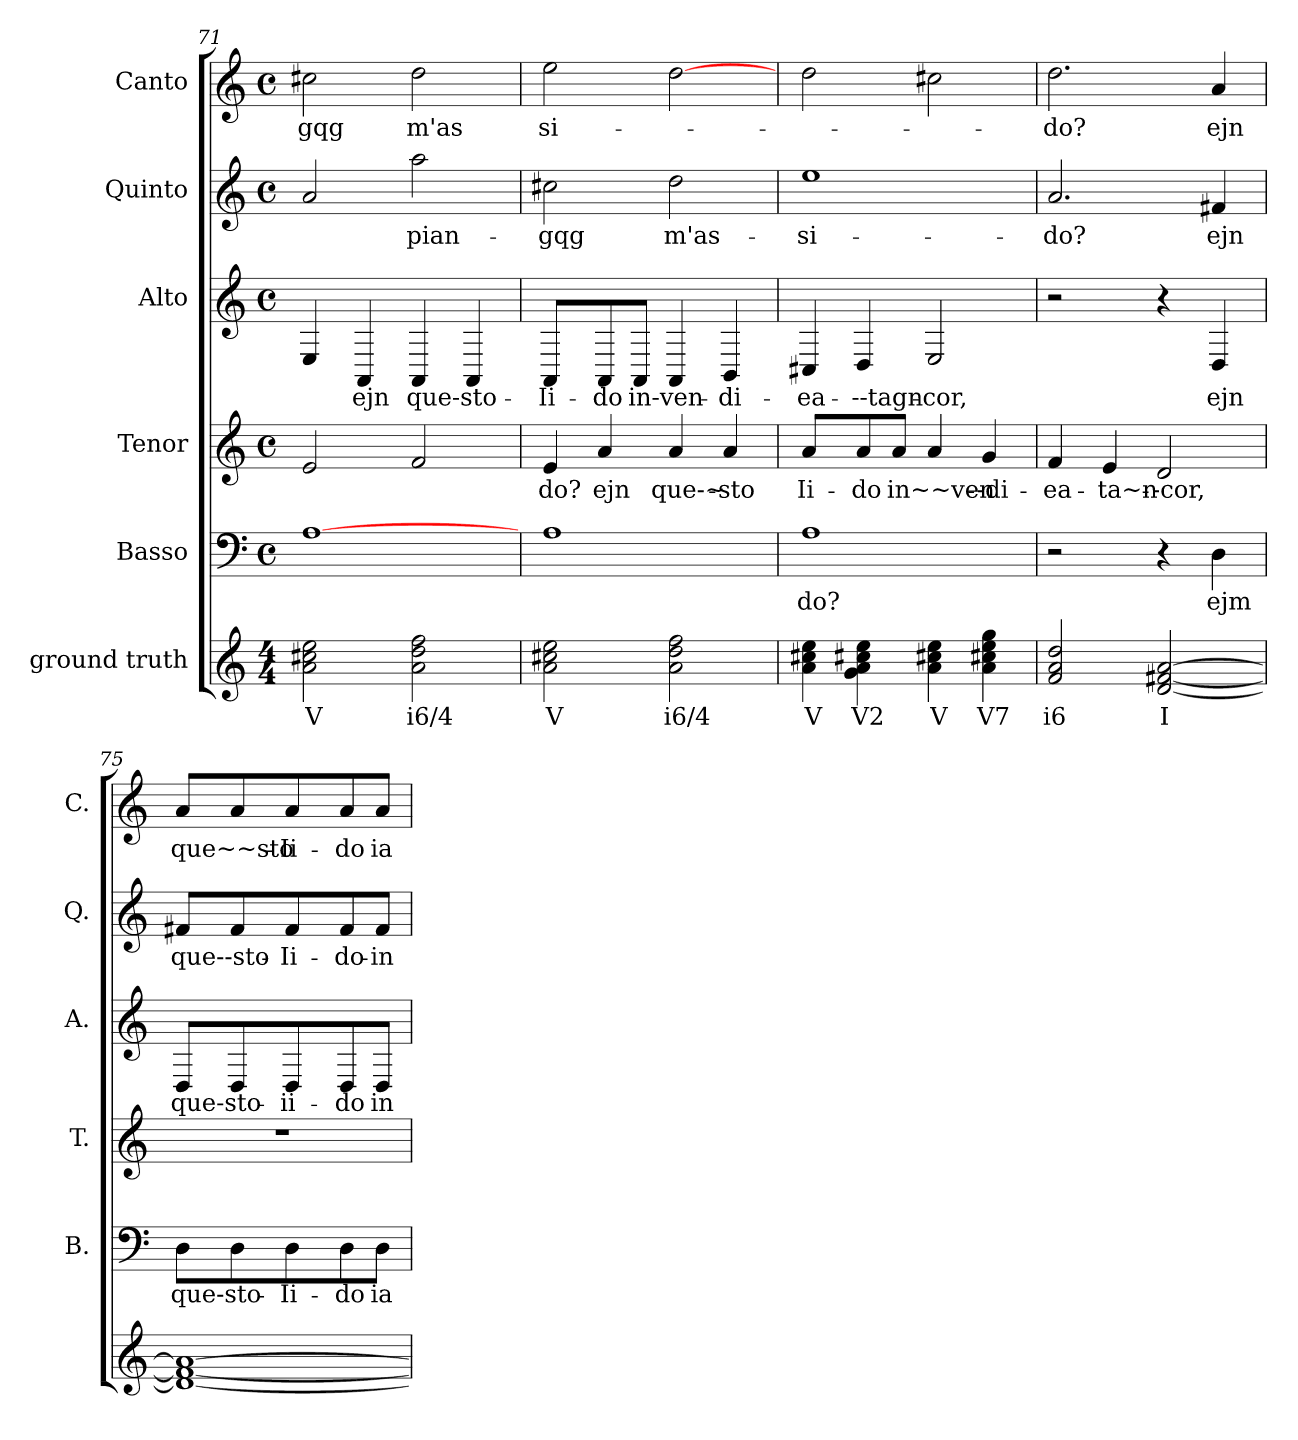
**kern	**text	**kern	**text	**kern	**text	**kern	**text	**kern	**text	**kern	**text
*part6	*part6	*part5	*part5	*part4	*part4	*part3	*part3	*part2	*part2	*part1	*part1
*staff6	*staff6	*staff5	*staff5	*staff4	*staff4	*staff3	*staff3	*staff2	*staff2	*staff1	*staff1
*I"ground truth	*	*I"Basso	*	*I"Tenor	*	*I"Alto	*	*I"Quinto	*	*I"Canto	*
*	*	*I'B.	*	*I'T.	*	*I'A.	*	*I'Q.	*	*I'C.	*
!!LO:LB:g=z
*	*	*clefF4	*	*clefG2	*	*clefG2	*	*clefG2	*	*clefG2	*
*k[]	*	*k[]	*	*k[]	*	*k[]	*	*k[]	*	*k[]	*
*	*	*C:	*	*C:	*	*C:	*	*C:	*	*C:	*
*M4/4	*	*M4/4	*	*M4/4	*	*M4/4	*	*M4/4	*	*M4/4	*
*	*	*met(c)	*	*met(c)	*	*met(c)	*	*met(c)	*	*met(c)	*
=71	=71	=71	=71	=71	=71	=71	=71	=71	=71	=71	=71
2a 2cc#X 2ee	V	[1A	.	2e	.	4E	.	2a	.	2cc#	-gqg
.	.	.	.	.	.	4AA	-ejn	.	.	.	.
2a 2dd 2ff	i6/4	.	.	2f	.	4AA	-que-sto-	2aa	-pian-	2dd	-m'as
.	.	.	.	.	.	4AA	.	.	.	.	.
=72	=72	=72	=72	=72	=72	=72	=72	=72	=72	=72	=72
2a 2cc#X 2ee	V	1A	.	4e	-do?	4AA	-Ii-	2cc#	-gqg	2ee	-si-
.	.	.	.	4a	-ejn	8AAJ	-do	.	.	.	.
.	.	.	.	.	.	8AAJ	-in-ven-	.	.	.	.
2a 2dd 2ff	i6/4	.	.	4a	-que-~-	4AA	.	2dd	-m'as-	[2dd	.
.	.	.	.	4a	-sto	4BB	-di-	.	.	.	.
=73	=73	=73	=73	=73	=73	=73	=73	=73	=73	=73	=73
4a 4cc#X 4ee	V	1A	-do?	4a	-Ii-	4C#	-ea-	1ee	-si-	2dd	.
4g 4a 4cc#X 4ee	V2	.	.	8aJ	-do	4D	---tagn-	.	.	.	.
.	.	.	.	8aJ	-in~~ven-	.	.	.	.	.	.
4a 4cc#X 4ee	V	.	.	4a	.	2E	-cor,	.	.	2cc#	.
4a 4cc#X 4ee 4gg	V7	.	.	4g	--di-	.	.	.	.	.	.
=74	=74	=74	=74	=74	=74	=74	=74	=74	=74	=74	=74
2f 2a 2dd	i6	2r	.	4f	-ea--	2r	.	2.a	-do?	2.dd	-do?
.	.	.	.	4e	-ta~n-	.	.	.	.	.	.
[2d [2f#X [2a	I	4r	.	2d	--cor,-	4r	.	.	.	.	.
.	.	4D	-ejm	.	.	4D	-ejn	4f#	-ejn	4a	-ejn
=75	=75	=75	=75	=75	=75	=75	=75	=75	=75	=75	=75
1d_ 1f#_ 1a_	.	4D	-que-sto-	1r	.	4D	-que-sto-	4f#	-que--sto-	4a	-que~~sto-
.	.	4D	.	.	.	4D	.	4f#	.	4a	.
.	.	4D	-Ii-	.	.	4D	-ii-	4f#	-Ii-	4a	-Ii-
.	.	8DJ	-do	.	.	8DJ	-do	8f#J	-do-	8aJ	-do
.	.	8DJ	-ia-	.	.	8DJ	-in-	8f#J	-in-	8aJ	-ia-
=	=	=	=	=	=	=	=	=	=	=	=
*-	*-	*-	*-	*-	*-	*-	*-	*-	*-	*-	*-
